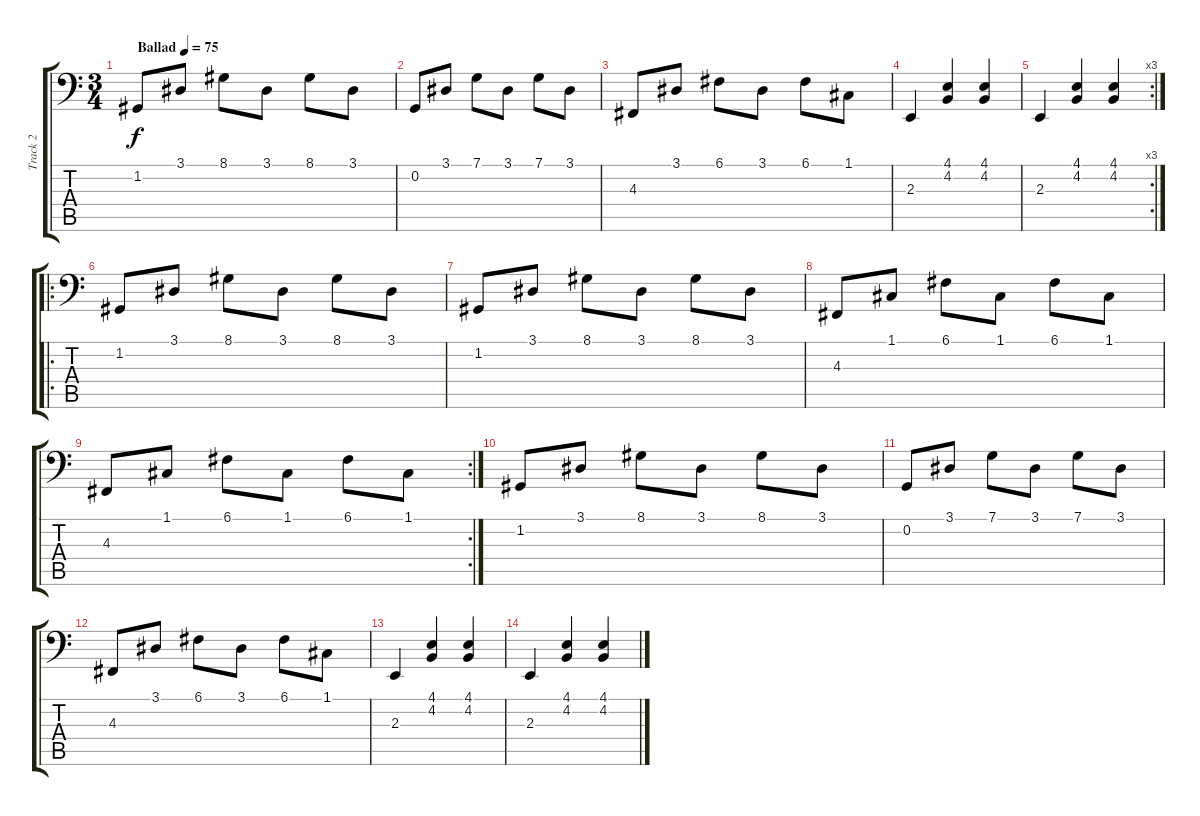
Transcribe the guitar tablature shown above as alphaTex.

\track ("Track 2" "Track 2") {instrument acousticgrandpiano}
\staff {score tabs}
\tuning (C3 G2 D2 A1 E1 B0) {hide}
\ts (3 4)
\tempo (75 "Ballad")
\clef f4
\ks c
1.2.8{dy f instrument acousticgrandpiano} 3.1.8 8.1.8 3.1.8 8.1.8 3.1.8 |
0.2.8 3.1.8 7.1.8 3.1.8 7.1.8 3.1.8 |
4.3.8 3.1.8 6.1.8 3.1.8 6.1.8 1.1.8 |
2.3.4 (4.1 4.2).4 (4.1 4.2).4 |
\rc 3
2.3.4 (4.1 4.2).4 (4.1 4.2).4 |
\ro
1.2.8 3.1.8 8.1.8 3.1.8 8.1.8 3.1.8 |
1.2.8 3.1.8 8.1.8 3.1.8 8.1.8 3.1.8 |
4.3.8 1.1.8 6.1.8 1.1.8 6.1.8 1.1.8 |
\rc 2
4.3.8 1.1.8 6.1.8 1.1.8 6.1.8 1.1.8 |
1.2.8 3.1.8 8.1.8 3.1.8 8.1.8 3.1.8 |
0.2.8 3.1.8 7.1.8 3.1.8 7.1.8 3.1.8 |
4.3.8 3.1.8 6.1.8 3.1.8 6.1.8 1.1.8 |
2.3.4 (4.1 4.2).4 (4.1 4.2).4 |
2.3.4 (4.1 4.2).4 (4.1 4.2).4
